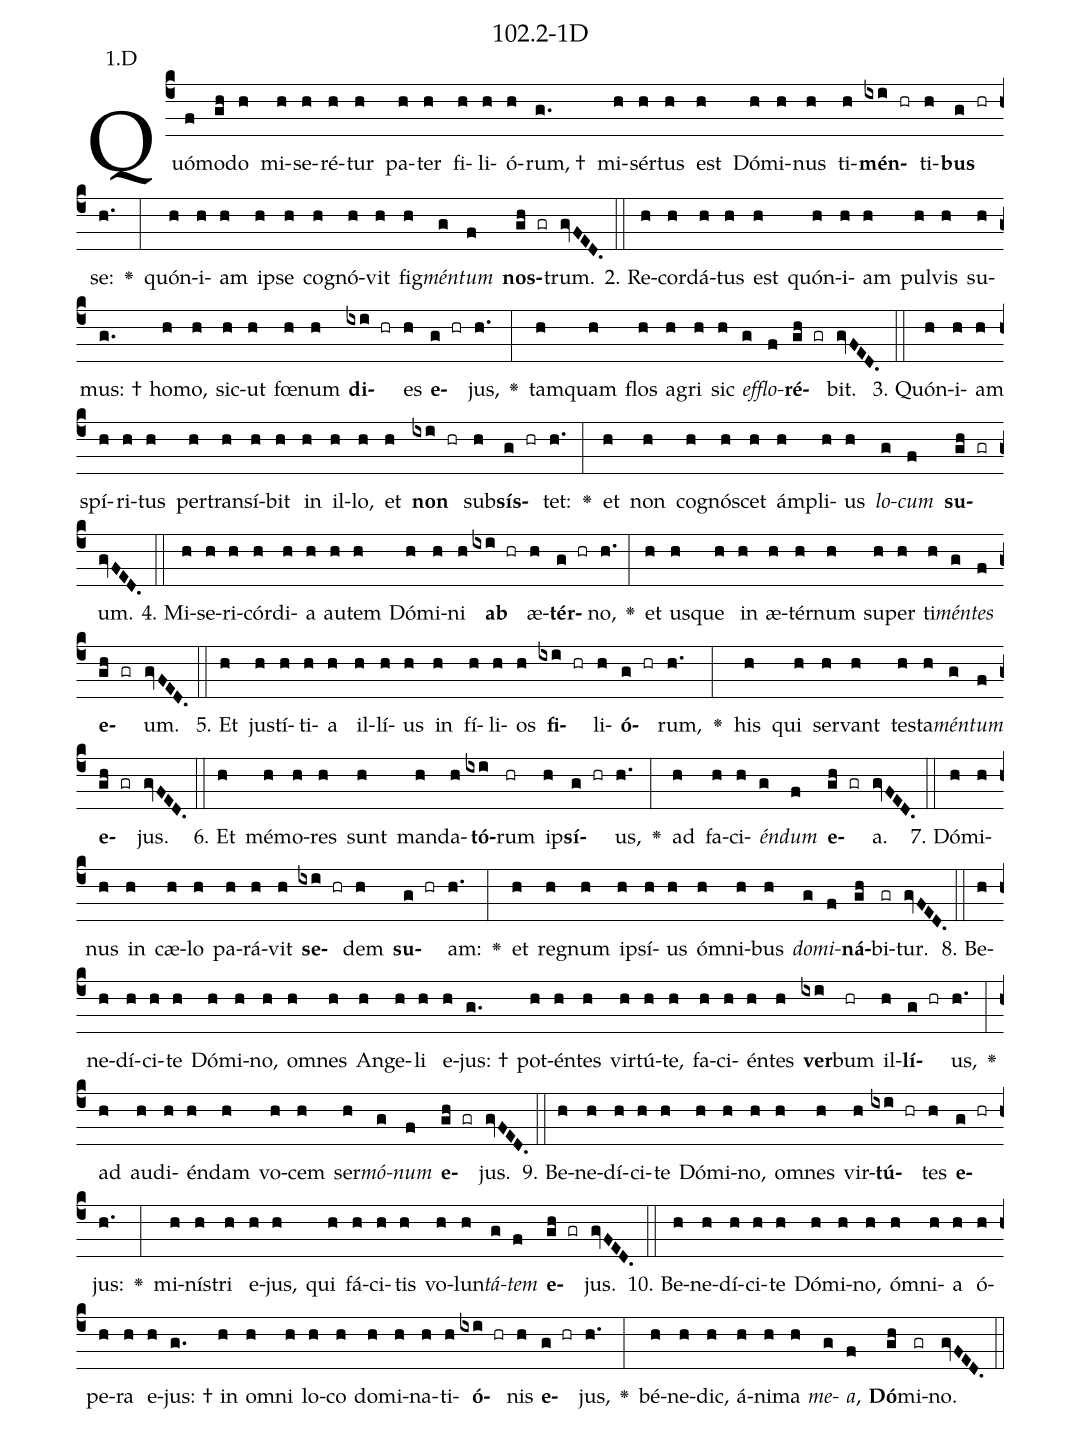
name: 102.2-1D;
annotation: 1.D;
%%
(c4)Quó(f)mo(gh)do(h) mi(h)se(h)ré(h)tur(h) pa(h)ter(h) fi(h)li(h)ó(h)rum, †(g.) mi(h)sér(h)tus(h) est(h) Dó(h)mi(h)nus(h) ti(h)<b>mén</b>(ixi hr)ti(h)<b>bus</b>(g hr) se:(h.) <v>\greheightstar</v>(:) quón(h)i(h)am(h) ip(h)se(h) co(h)gnó(h)vit(h) fig(h)<i>mén</i>(g)<i>tum</i>(f) <b>nos</b>(gh gr)trum.(gvFED.) (::)
2. Re(h)cor(h)dá(h)tus(h) est(h) quón(h)i(h)am(h) pul(h)vis(h) su(h)mus: †(g.) ho(h)mo,(h) sic(h)ut(h) fœ(h)num(h) <b>di</b>(ixi hr)es(h) <b>e</b>(g hr)jus,(h.) <v>\greheightstar</v>(:) tam(h)quam(h) flos(h) a(h)gri(h) sic(h) <i>ef</i>(g)<i>flo</i>(f)<b>ré</b>(gh gr)bit.(gvFED.) (::)
3. Quón(h)i(h)am(h) spí(h)ri(h)tus(h) per(h)trans(h)í(h)bit(h) in(h) il(h)lo,(h) et(h) <b>non</b>(ixi hr) sub(h)<b>sís</b>(g hr)tet:(h.) <v>\greheightstar</v>(:) et(h) non(h) co(h)gnó(h)scet(h) ám(h)pli(h)us(h) <i>lo</i>(g)<i>cum</i>(f) <b>su</b>(gh gr)um.(gvFED.) (::)
4. Mi(h)se(h)ri(h)cór(h)di(h)a(h) au(h)tem(h) Dó(h)mi(h)ni(h) <b>ab</b>(ixi hr) æ(h)<b>tér</b>(g hr)no,(h.) <v>\greheightstar</v>(:) et(h) us(h)que(h) in(h) æ(h)tér(h)num(h) su(h)per(h) ti(h)<i>mén</i>(g)<i>tes</i>(f) <b>e</b>(gh gr)um.(gvFED.) (::)
5. Et(h) jus(h)tí(h)ti(h)a(h) il(h)lí(h)us(h) in(h) fí(h)li(h)os(h) <b>fi</b>(ixi hr)li(h)<b>ó</b>(g hr)rum,(h.) <v>\greheightstar</v>(:) his(h) qui(h) ser(h)vant(h) tes(h)ta(h)<i>mén</i>(g)<i>tum</i>(f) <b>e</b>(gh gr)jus.(gvFED.) (::)
6. Et(h) mé(h)mo(h)res(h) sunt(h) man(h)da(h)<b>tó</b>(ixi)rum(hr) ip(h)<b>sí</b>(g hr)us,(h.) <v>\greheightstar</v>(:) ad(h) fa(h)ci(h)<i>én</i>(g)<i>dum</i>(f) <b>e</b>(gh gr)a.(gvFED.) (::)
7. Dó(h)mi(h)nus(h) in(h) cæ(h)lo(h) pa(h)rá(h)vit(h) <b>se</b>(ixi hr)dem(h) <b>su</b>(g hr)am:(h.) <v>\greheightstar</v>(:) et(h) re(h)gnum(h) ip(h)sí(h)us(h) óm(h)ni(h)bus(h) <i>do</i>(g)<i>mi</i>(f)<b>ná</b>(gh)bi(gr)tur.(gvFED.) (::)
8. Be(h)ne(h)dí(h)ci(h)te(h) Dó(h)mi(h)no,(h) om(h)nes(h) An(h)ge(h)li(h) e(h)jus: †(g.) pot(h)én(h)tes(h) vir(h)tú(h)te,(h) fa(h)ci(h)én(h)tes(h) <b>ver</b>(ixi)bum(hr) il(h)<b>lí</b>(g hr)us,(h.) <v>\greheightstar</v>(:) ad(h) au(h)di(h)én(h)dam(h) vo(h)cem(h) ser(h)<i>mó</i>(g)<i>num</i>(f) <b>e</b>(gh gr)jus.(gvFED.) (::)
9. Be(h)ne(h)dí(h)ci(h)te(h) Dó(h)mi(h)no,(h) om(h)nes(h) vir(h)<b>tú</b>(ixi hr)tes(h) <b>e</b>(g hr)jus:(h.) <v>\greheightstar</v>(:) mi(h)nís(h)tri(h) e(h)jus,(h) qui(h) fá(h)ci(h)tis(h) vo(h)lun(h)<i>tá</i>(g)<i>tem</i>(f) <b>e</b>(gh gr)jus.(gvFED.) (::)
10. Be(h)ne(h)dí(h)ci(h)te(h) Dó(h)mi(h)no,(h) óm(h)ni(h)a(h) ó(h)pe(h)ra(h) e(h)jus: †(g.) in(h) om(h)ni(h) lo(h)co(h) do(h)mi(h)na(h)ti(h)<b>ó</b>(ixi hr)nis(h) <b>e</b>(g hr)jus,(h.) <v>\greheightstar</v>(:) bé(h)ne(h)dic,(h) á(h)ni(h)ma(h) <i>me</i>(g)<i>a</i>,(f) <b>Dó</b>(gh)mi(gr)no.(gvFED.) (::)
